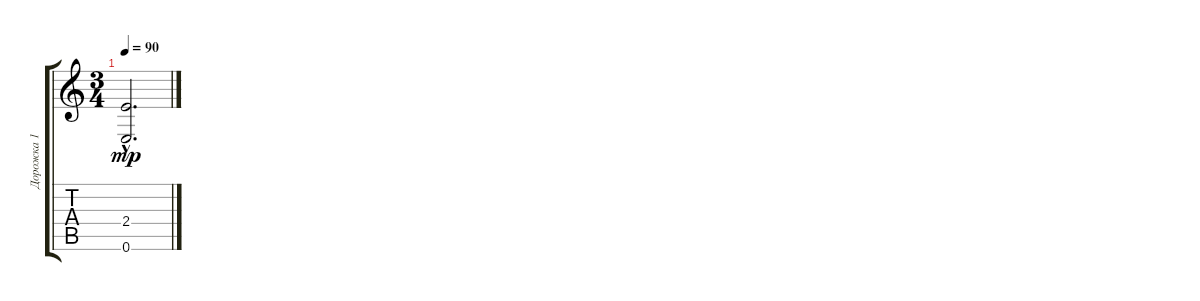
\track ("Дорожка 1" "Дорожка 1") {instrument acousticguitarsteel}
\staff {score tabs}
\tuning (E4 B3 G3 D3 A2 E2) {hide}
\ts (3 4)
\tempo 90
\clef g2
\ks c
(2.4{hac} 0.6{hac}).2{d dy mp}
